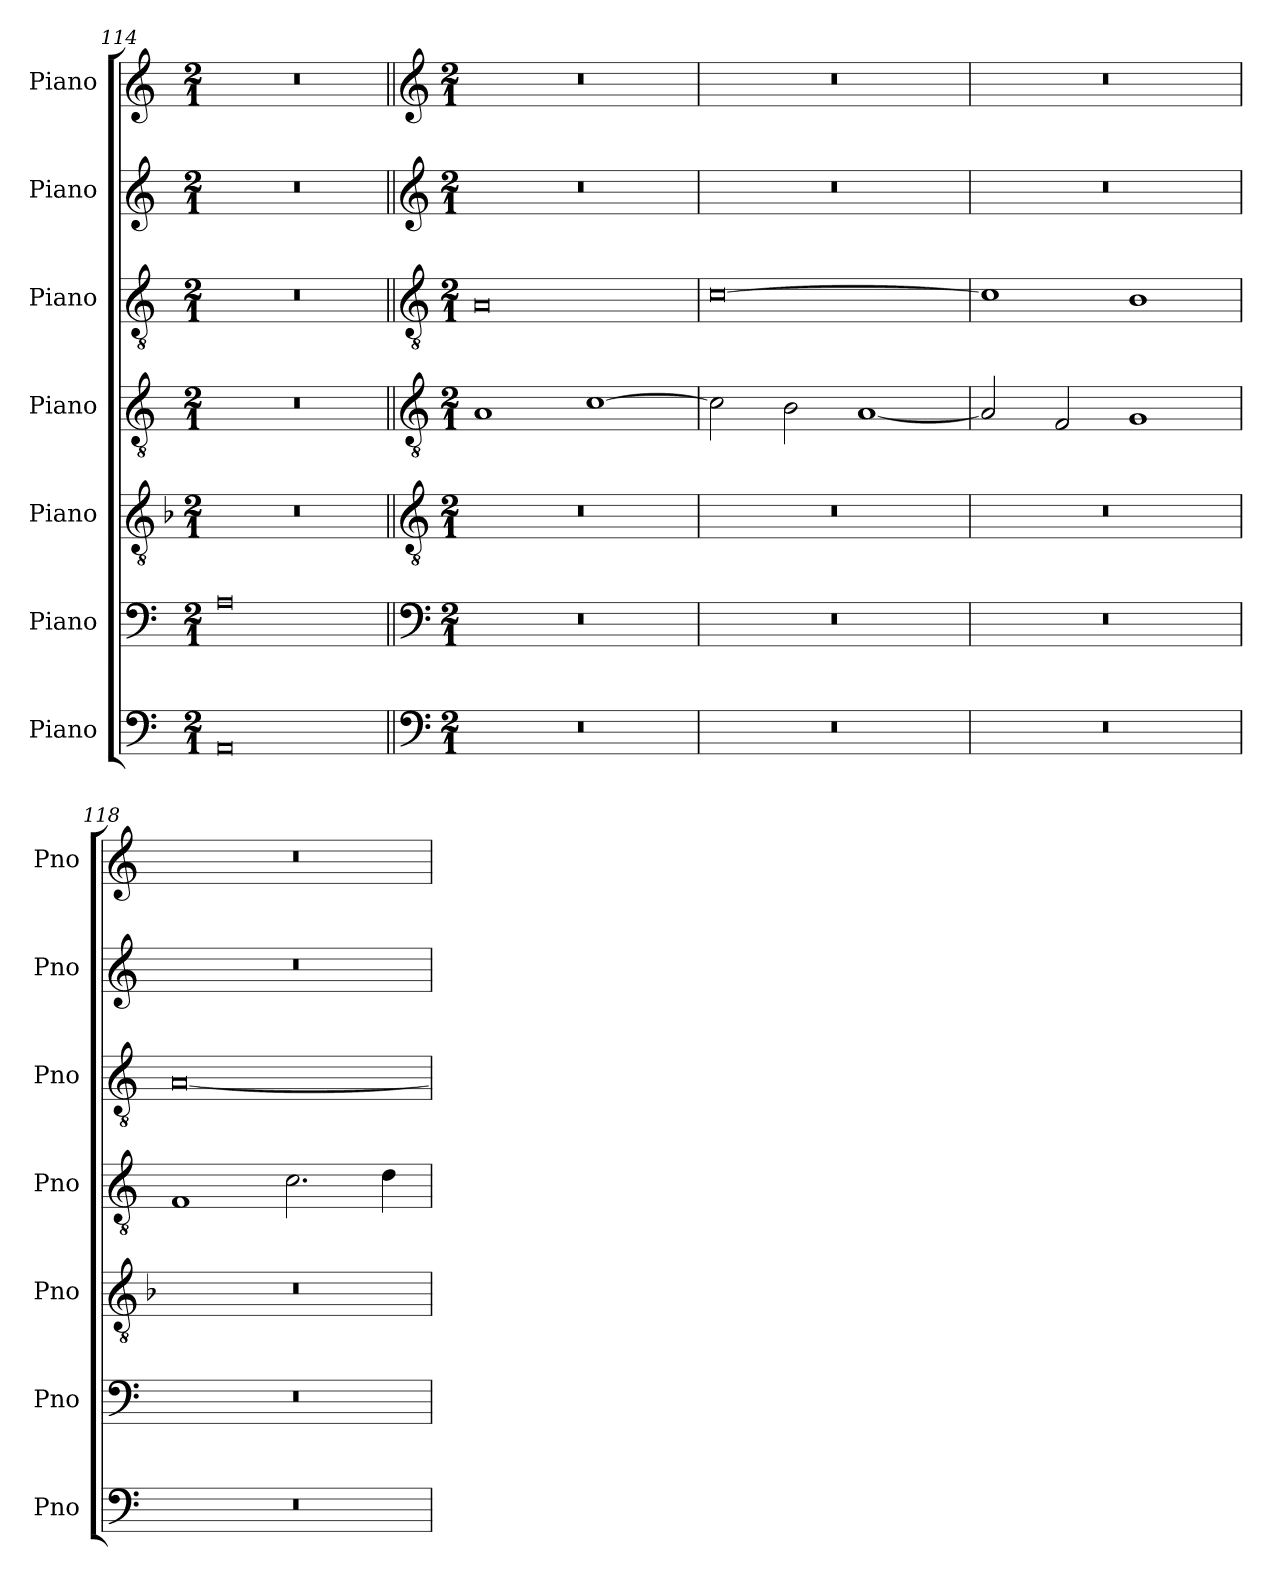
**kern	**kern	**kern	**kern	**kern	**kern	**kern
*part7	*part6	*part5	*part4	*part3	*part2	*part1
*staff7	*staff6	*staff5	*staff4	*staff3	*staff2	*staff1
*I"Piano	*I"Piano	*I"Piano	*I"Piano	*I"Piano	*I"Piano	*I"Piano
*I'Pno	*I'Pno	*I'Pno	*I'Pno	*I'Pno	*I'Pno	*I'Pno
*clefF4	*clefF4	*clefGv2	*clefGv2	*clefGv2	*clefG2	*clefG2
*k[]	*k[]	*k[b-]	*k[]	*k[]	*k[]	*k[]
*M2/1	*M2/1	*M2/1	*M2/1	*M2/1	*M2/1	*M2/1
=114	=114	=114	=114	=114	=114	=114
0AA	0A	0r	0r	0r	0r	0r
!!LO:PB:g=z
=115||	=115||	=115||	=115||	=115||	=115||	=115||
*clefF4	*clefF4	*clefGv2	*clefGv2	*clefGv2	*clefG2	*clefG2
*M2/1	*M2/1	*M2/1	*M2/1	*M2/1	*M2/1	*M2/1
0r	0r	0r	1A	0A	0r	0r
.	.	.	[1c	.	.	.
=116	=116	=116	=116	=116	=116	=116
0r	0r	0r	2c\]	[0c	0r	0r
.	.	.	2B\	.	.	.
.	.	.	[1A	.	.	.
=117	=117	=117	=117	=117	=117	=117
0r	0r	0r	2A/]	1c]	0r	0r
.	.	.	2F/	.	.	.
.	.	.	1G	1B	.	.
=118	=118	=118	=118	=118	=118	=118
0r	0r	0r	1F	[0A	0r	0r
.	.	.	2.c\	.	.	.
.	.	.	4d\	.	.	.
=	=	=	=	=	=	=
*-	*-	*-	*-	*-	*-	*-
